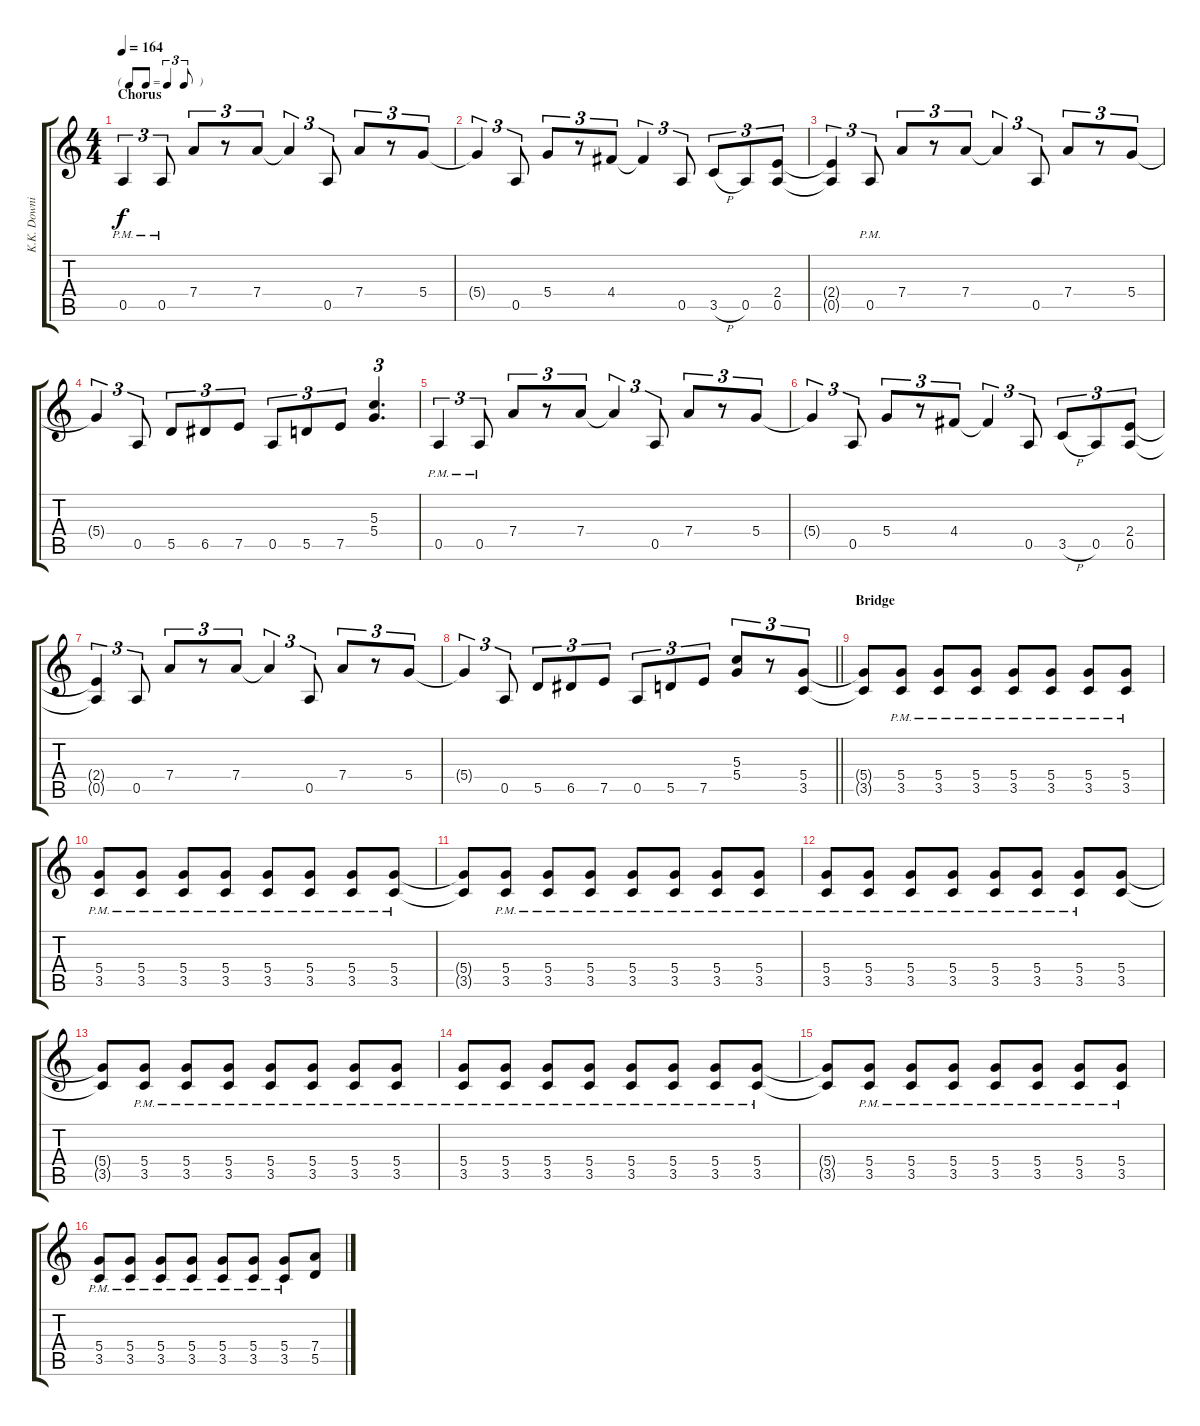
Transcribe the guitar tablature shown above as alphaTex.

\track ("K.K. Downing" "K.K. Downi") {instrument distortionguitar}
\staff {score tabs}
\tuning (E4 B3 G3 D3 A2 E2) {hide}
\ts (4 4)
\tf triplet8th
\section ("" "Chorus")
\tempo 164
\clef g2
\ks c
0.5{pm}.4{tu (3 2) dy f} 0.5{pm}.8{tu (3 2)} 7.4.8{tu (3 2)} r.8{tu (3 2)} 7.4.8{tu (3 2)} 7.4{t}.4{tu (3 2)} 0.5.8{tu (3 2)} 7.4.8{tu (3 2)} r.8{tu (3 2)} 5.4.8{tu (3 2)} |
5.4{t}.4{tu (3 2)} 0.5.8{tu (3 2)} 5.4.8{tu (3 2)} r.8{tu (3 2)} 4.4.8{tu (3 2)} 4.4{t}.4{tu (3 2)} 0.5.8{tu (3 2)} 3.5{h}.8{tu (3 2)} 0.5.8{tu (3 2)} (2.4 0.5).8{tu (3 2)} |
(2.4{t} 0.5{t}).4{tu (3 2)} 0.5{pm}.8{tu (3 2)} 7.4.8{tu (3 2)} r.8{tu (3 2)} 7.4.8{tu (3 2)} 7.4{t}.4{tu (3 2)} 0.5.8{tu (3 2)} 7.4.8{tu (3 2)} r.8{tu (3 2)} 5.4.8{tu (3 2)} |
5.4{t}.4{tu (3 2)} 0.5.8{tu (3 2)} 5.5.8{tu (3 2)} 6.5.8{tu (3 2)} 7.5.8{tu (3 2)} 0.5.8{tu (3 2)} 5.5.8{tu (3 2)} 7.5.8{tu (3 2)} (5.3 5.4).4{d tu (3 2)} |
0.5{pm}.4{tu (3 2)} 0.5{pm}.8{tu (3 2)} 7.4.8{tu (3 2)} r.8{tu (3 2)} 7.4.8{tu (3 2)} 7.4{t}.4{tu (3 2)} 0.5.8{tu (3 2)} 7.4.8{tu (3 2)} r.8{tu (3 2)} 5.4.8{tu (3 2)} |
5.4{t}.4{tu (3 2)} 0.5.8{tu (3 2)} 5.4.8{tu (3 2)} r.8{tu (3 2)} 4.4.8{tu (3 2)} 4.4{t}.4{tu (3 2)} 0.5.8{tu (3 2)} 3.5{h}.8{tu (3 2)} 0.5.8{tu (3 2)} (2.4 0.5).8{tu (3 2)} |
(2.4{t} 0.5{t}).4{tu (3 2)} 0.5.8{tu (3 2)} 7.4.8{tu (3 2)} r.8{tu (3 2)} 7.4.8{tu (3 2)} 7.4{t}.4{tu (3 2)} 0.5.8{tu (3 2)} 7.4.8{tu (3 2)} r.8{tu (3 2)} 5.4.8{tu (3 2)} |
\barLineRight lightlight
5.4{t}.4{tu (3 2)} 0.5.8{tu (3 2)} 5.5.8{tu (3 2)} 6.5.8{tu (3 2)} 7.5.8{tu (3 2)} 0.5.8{tu (3 2)} 5.5.8{tu (3 2)} 7.5.8{tu (3 2)} (5.3 5.4).8{tu (3 2)} r.8{tu (3 2)} (5.4 3.5).8{tu (3 2)} |
\section ("" "Bridge")
(5.4{t} 3.5{t}).8 (5.4{pm} 3.5{pm}).8 (5.4{pm} 3.5{pm}).8 (5.4{pm} 3.5{pm}).8 (5.4{pm} 3.5{pm}).8 (5.4{pm} 3.5{pm}).8 (5.4{pm} 3.5{pm}).8 (5.4{pm} 3.5{pm}).8 |
(5.4{pm} 3.5{pm}).8 (5.4{pm} 3.5{pm}).8 (5.4{pm} 3.5{pm}).8 (5.4{pm} 3.5{pm}).8 (5.4{pm} 3.5{pm}).8 (5.4{pm} 3.5{pm}).8 (5.4{pm} 3.5{pm}).8 (5.4{pm} 3.5{pm}).8 |
(5.4{t} 3.5{t}).8 (5.4{pm} 3.5{pm}).8 (5.4{pm} 3.5{pm}).8 (5.4{pm} 3.5{pm}).8 (5.4{pm} 3.5{pm}).8 (5.4{pm} 3.5{pm}).8 (5.4{pm} 3.5{pm}).8 (5.4{pm} 3.5{pm}).8 |
(5.4{pm} 3.5{pm}).8 (5.4{pm} 3.5{pm}).8 (5.4{pm} 3.5{pm}).8 (5.4{pm} 3.5{pm}).8 (5.4{pm} 3.5{pm}).8 (5.4{pm} 3.5{pm}).8 (5.4{pm} 3.5{pm}).8 (5.4 3.5).8 |
(5.4{t} 3.5{t}).8 (5.4{pm} 3.5{pm}).8 (5.4{pm} 3.5{pm}).8 (5.4{pm} 3.5{pm}).8 (5.4{pm} 3.5{pm}).8 (5.4{pm} 3.5{pm}).8 (5.4{pm} 3.5{pm}).8 (5.4{pm} 3.5{pm}).8 |
(5.4{pm} 3.5{pm}).8 (5.4{pm} 3.5{pm}).8 (5.4{pm} 3.5{pm}).8 (5.4{pm} 3.5{pm}).8 (5.4{pm} 3.5{pm}).8 (5.4{pm} 3.5{pm}).8 (5.4{pm} 3.5{pm}).8 (5.4{pm} 3.5{pm}).8 |
(5.4{t} 3.5{t}).8 (5.4{pm} 3.5{pm}).8 (5.4{pm} 3.5{pm}).8 (5.4{pm} 3.5{pm}).8 (5.4{pm} 3.5{pm}).8 (5.4{pm} 3.5{pm}).8 (5.4{pm} 3.5{pm}).8 (5.4{pm} 3.5{pm}).8 |
(5.4{pm} 3.5{pm}).8 (5.4{pm} 3.5{pm}).8 (5.4{pm} 3.5{pm}).8 (5.4{pm} 3.5{pm}).8 (5.4{pm} 3.5{pm}).8 (5.4{pm} 3.5{pm}).8 (5.4{pm} 3.5{pm}).8 (7.4 5.5).8
